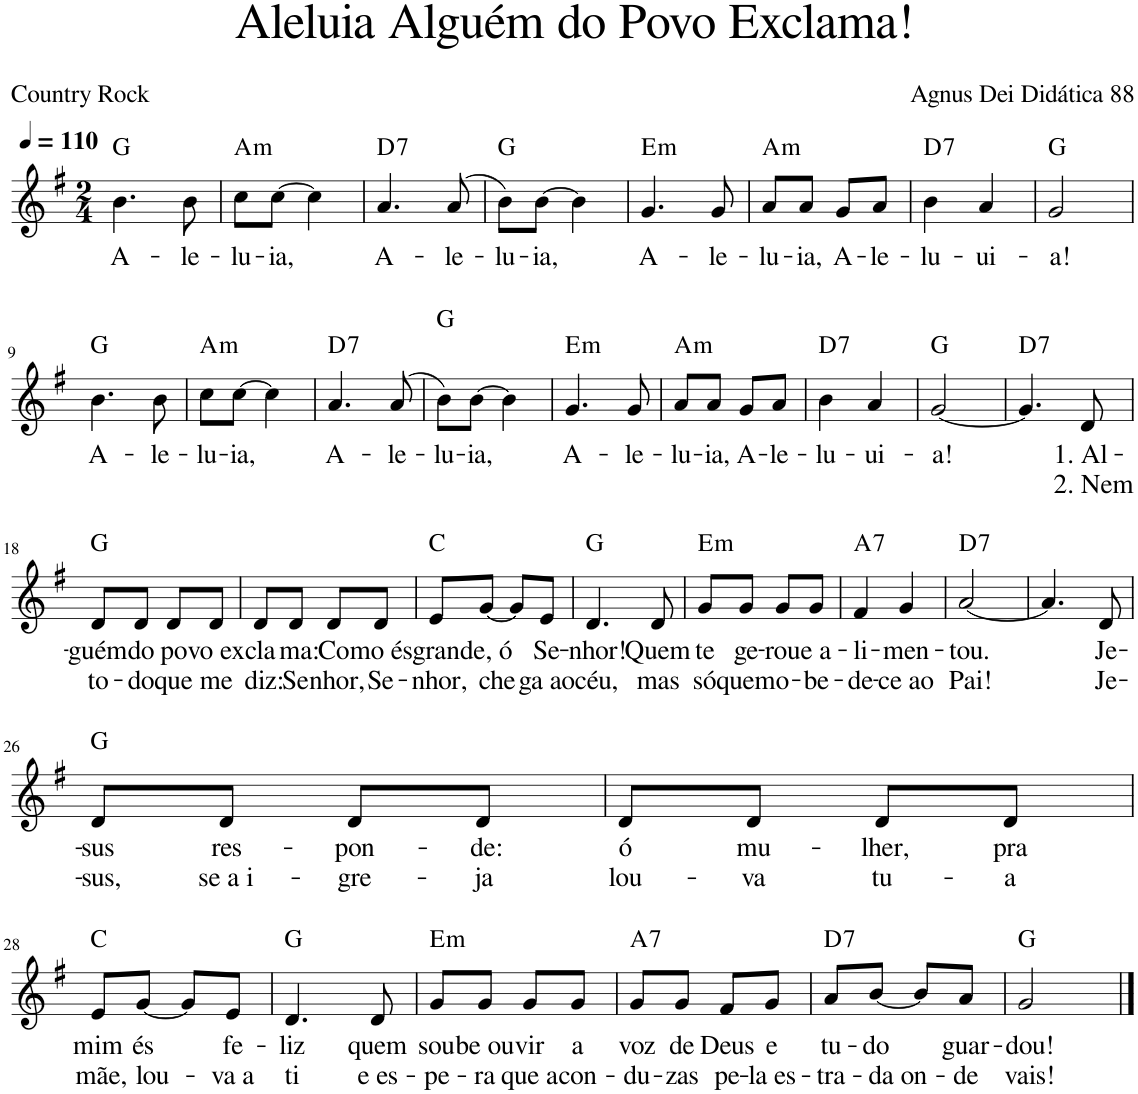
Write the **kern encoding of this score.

**kern	**text	**text	**harte
*part1	*part1	*part1	*part1
*staff1	*staff1	*staff1	*
*I"Voz	*	*	*
*I'Vo.	*	*	*
*clefG2	*	*	*
*k[f#]	*	*	*
*M2/4	*	*	*
*MM110	*	*	*
=1	=1	=1	=1
!	!LO:LY:b	!	!
4.b\	A-	.	G:maj
!	!LO:LY:b	!	!
8b\	-le-	.	.
=2	=2	=2	=2
!	!LO:LY:b	!	!LO:H:kt=m
8cc\L	-lu-	.	A:min
!	!LO:LY:b	!	!
[8cc\J	-ia,	.	.
4cc\]	.	.	.
=3	=3	=3	=3
!	!LO:LY:b	!	!LO:H:kt=7
4.a/	A-	.	D:7
!	!LO:LY:b	!	!
(8a/	-le-	.	.
=4	=4	=4	=4
!	!LO:LY:b	!	!
8b\L)	-lu-	.	G:maj
!	!LO:LY:b	!	!
[8b\J	-ia,	.	.
4b\]	.	.	.
=5	=5	=5	=5
!	!LO:LY:b	!	!LO:H:kt=m
4.g/	A-	.	E:min
!	!LO:LY:b	!	!
8g/	-le-	.	.
=6	=6	=6	=6
!	!LO:LY:b	!	!LO:H:kt=m
8a/L	-lu-	.	A:min
!	!LO:LY:b	!	!
8a/J	-ia,	.	.
!	!LO:LY:b	!	!
8g/L	A-	.	.
!	!LO:LY:b	!	!
8a/J	-le-	.	.
=7	=7	=7	=7
!	!LO:LY:b	!	!LO:H:kt=7
4b\	-lu-	.	D:7
!	!LO:LY:b	!	!
4a/	-ui-	.	.
=8	=8	=8	=8
!	!LO:LY:b	!	!
2g/	-a!	.	G:maj
!!LO:LB:g=z
=9	=9	=9	=9
!	!LO:LY:b	!	!
4.b\	A-	.	G:maj
!	!LO:LY:b	!	!
8b\	-le-	.	.
=10	=10	=10	=10
!	!LO:LY:b	!	!LO:H:kt=m
8cc\L	-lu-	.	A:min
!	!LO:LY:b	!	!
[8cc\J	-ia,	.	.
4cc\]	.	.	.
=11	=11	=11	=11
!	!LO:LY:b	!	!LO:H:kt=7
4.a/	A-	.	D:7
!	!LO:LY:b	!	!
(8a/	-le-	.	.
=12	=12	=12	=12
!	!LO:LY:b	!	!LO:H:n=1:kt=N.C.
8b\L)	-lu-	.	N G:maj
!	!LO:LY:b	!	!
[8b\J	-ia,	.	.
4b\]	.	.	.
=13	=13	=13	=13
!	!LO:LY:b	!	!LO:H:kt=m
4.g/	A-	.	E:min
!	!LO:LY:b	!	!
8g/	-le-	.	.
=14	=14	=14	=14
!	!LO:LY:b	!	!LO:H:kt=m
8a/L	-lu-	.	A:min
!	!LO:LY:b	!	!
8a/J	-ia,	.	.
!	!LO:LY:b	!	!
8g/L	A-	.	.
!	!LO:LY:b	!	!
8a/J	-le-	.	.
=15	=15	=15	=15
!	!LO:LY:b	!	!LO:H:kt=7
4b\	-lu-	.	D:7
!	!LO:LY:b	!	!
4a/	-ui-	.	.
=16	=16	=16	=16
!	!LO:LY:b	!	!
[2g/	-a!	.	G:maj
=17	=17	=17	=17
!	!	!	!LO:H:kt=7
4.g/]	.	.	D:7
!	!LO:LY:b	!LO:LY:b	!
8d/	1. Al-	2. Nem	.
!!LO:LB:g=z
=18	=18	=18	=18
!	!LO:LY:b	!LO:LY:b	!
8d/L	-guém	to-	G:maj
!	!LO:LY:b	!LO:LY:b	!
8d/J	do	-do	.
!	!LO:LY:b	!LO:LY:b	!
8d/L	po-	que	.
!	!LO:LY:b	!LO:LY:b	!
8d/J	-vo ex-	me	.
=19	=19	=19	=19
!	!LO:LY:b	!LO:LY:b	!
8d/L	-cla-	diz:	.
!	!LO:LY:b	!LO:LY:b	!
8d/J	-ma:	Se-	.
!	!LO:LY:b	!LO:LY:b	!
8d/L	Co-	-nhor,	.
!	!LO:LY:b	!LO:LY:b	!
8d/J	-mo és	Se-	.
=20	=20	=20	=20
!	!LO:LY:b	!LO:LY:b	!
8e/L	gran-	-nhor,	C:maj
!	!LO:LY:b	!LO:LY:b	!
[8g/J	-de, ó	che-	.
8g/L]	.	.	.
!	!LO:LY:b	!LO:LY:b	!
8e/J	Se-	-ga ao	.
=21	=21	=21	=21
!	!LO:LY:b	!LO:LY:b	!
4.d/	-nhor!	céu,	G:maj
!	!LO:LY:b	!LO:LY:b	!
8d/	Quem	mas	.
=22	=22	=22	=22
!	!LO:LY:b	!LO:LY:b	!LO:H:kt=m
8g/L	te	só	E:min
!	!LO:LY:b	!LO:LY:b	!
8g/J	ge-	quem	.
!	!LO:LY:b	!LO:LY:b	!
8g/L	-rou	o-	.
!	!LO:LY:b	!LO:LY:b	!
8g/J	e a-	-be-	.
=23	=23	=23	=23
!	!LO:LY:b	!LO:LY:b	!LO:H:kt=7
4f#/	-li-	-de-	A:7
!	!LO:LY:b	!LO:LY:b	!
4g/	-men-	-ce ao	.
=24	=24	=24	=24
!	!LO:LY:b	!LO:LY:b	!LO:H:kt=7
[2a/	-tou.	Pai!	D:7
=25	=25	=25	=25
4.a/]	.	.	.
!	!LO:LY:b	!LO:LY:b	!
8d/	Je-	Je-	.
!!LO:LB:g=z
=26	=26	=26	=26
!	!LO:LY:b	!LO:LY:b	!
8d/L	-sus	-sus,	G:maj
!	!LO:LY:b	!LO:LY:b	!
8d/J	res-	se a i-	.
!	!LO:LY:b	!LO:LY:b	!
8d/L	-pon-	-gre-	.
!	!LO:LY:b	!LO:LY:b	!
8d/J	-de:	-ja	.
=27	=27	=27	=27
!	!LO:LY:b	!LO:LY:b	!
8d/L	ó	lou-	.
!	!LO:LY:b	!LO:LY:b	!
8d/J	mu-	-va	.
!	!LO:LY:b	!LO:LY:b	!
8d/L	-lher,	tu-	.
!	!LO:LY:b	!LO:LY:b	!
8d/J	pra	-a	.
!!LO:LB:g=z
=28	=28	=28	=28
!	!LO:LY:b	!LO:LY:b	!
8e/L	mim	mãe,	C:maj
!	!LO:LY:b	!LO:LY:b	!
[8g/J	és	lou-	.
8g/L]	.	.	.
!	!LO:LY:b	!LO:LY:b	!
8e/J	fe-	-va a	.
=29	=29	=29	=29
!	!LO:LY:b	!LO:LY:b	!
4.d/	-liz	ti	G:maj
!	!LO:LY:b	!LO:LY:b	!
8d/	quem	e es-	.
=30	=30	=30	=30
!	!LO:LY:b	!LO:LY:b	!LO:H:kt=m
8g/L	sou-	-pe-	E:min
!	!LO:LY:b	!LO:LY:b	!
8g/J	-be ou-	-ra	.
!	!LO:LY:b	!LO:LY:b	!
8g/L	-vir	que a	.
!	!LO:LY:b	!LO:LY:b	!
8g/J	a	con-	.
=31	=31	=31	=31
!	!LO:LY:b	!LO:LY:b	!LO:H:kt=7
8g/L	voz	-du-	A:7
!	!LO:LY:b	!LO:LY:b	!
8g/J	de	-zas	.
!	!LO:LY:b	!LO:LY:b	!
8f#/L	Deus	pe-	.
!	!LO:LY:b	!LO:LY:b	!
8g/J	e	-la es-	.
=32	=32	=32	=32
!	!LO:LY:b	!LO:LY:b	!LO:H:kt=7
8a/L	tu-	-tra-	D:7
!	!LO:LY:b	!LO:LY:b	!
[8b/J	-do	-da on-	.
8b/L]	.	.	.
!	!LO:LY:b	!LO:LY:b	!
8a/J	guar-	-de	.
=33	=33	=33	=33
!	!LO:LY:b	!LO:LY:b	!
2g/	-dou!	vais!	G:maj
==	==	==	==
*-	*-	*-	*-
